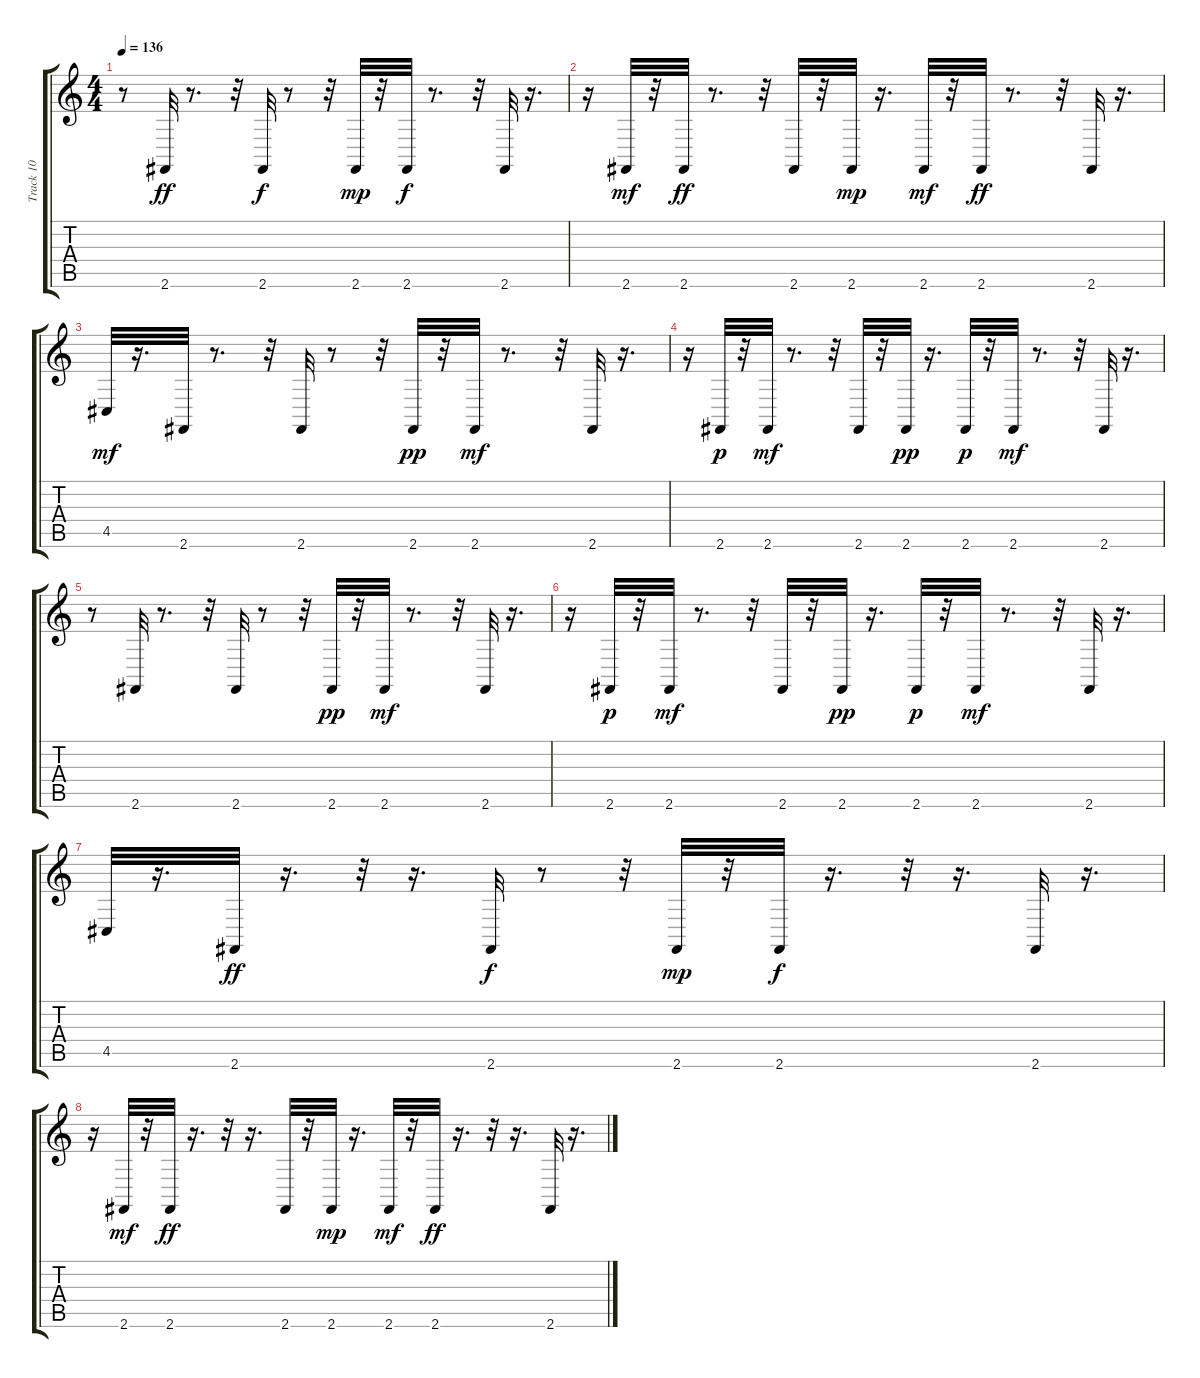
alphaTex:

\track ("Track 10" "Track 10") {instrument synthdrum}
\staff {score tabs}
\tuning (E4 B3 G3 D3 A2 E2) {hide}
\ts (4 4)
\tempo 136
\clef g2
\ks c
r.8{dy ff} 2.6.32 r.8{d} r.32 2.6.32{dy f} r.8 r.32 2.6.32{dy mp} r.32 2.6.32{dy f} r.8{d} r.32 2.6.32 r.16{d} |
r.16 2.6.32{dy mf} r.32 2.6.32{dy ff} r.8{d} r.32 2.6.32 r.32 2.6.32{dy mp} r.16{d} 2.6.32{dy mf} r.32 2.6.32{dy ff} r.8{d} r.32 2.6.32 r.16{d} |
4.5.32{dy mf} r.16{d} 2.6.32 r.8{d} r.32 2.6.32 r.8 r.32 2.6.32{dy pp} r.32 2.6.32{dy mf} r.8{d} r.32 2.6.32 r.16{d} |
r.16 2.6.32{dy p} r.32 2.6.32{dy mf} r.8{d} r.32 2.6.32 r.32 2.6.32{dy pp} r.16{d} 2.6.32{dy p} r.32 2.6.32{dy mf} r.8{d} r.32 2.6.32 r.16{d} |
r.8 2.6.32 r.8{d} r.32 2.6.32 r.8 r.32 2.6.32{dy pp} r.32 2.6.32{dy mf} r.8{d} r.32 2.6.32 r.16{d} |
r.16 2.6.32{dy p} r.32 2.6.32{dy mf} r.8{d} r.32 2.6.32 r.32 2.6.32{dy pp} r.16{d} 2.6.32{dy p} r.32 2.6.32{dy mf} r.8{d} r.32 2.6.32 r.16{d} |
4.5.32 r.16{d} 2.6.32{dy ff} r.16{d} r.32 r.16{d} 2.6.32{dy f} r.8 r.32 2.6.32{dy mp} r.32 2.6.32{dy f} r.16{d} r.32 r.16{d} 2.6.32 r.16{d} |
r.16 2.6.32{dy mf} r.32 2.6.32{dy ff} r.16{d} r.32 r.16{d} 2.6.32 r.32 2.6.32{dy mp} r.16{d} 2.6.32{dy mf} r.32 2.6.32{dy ff} r.16{d} r.32 r.16{d} 2.6.32 r.16{d}
